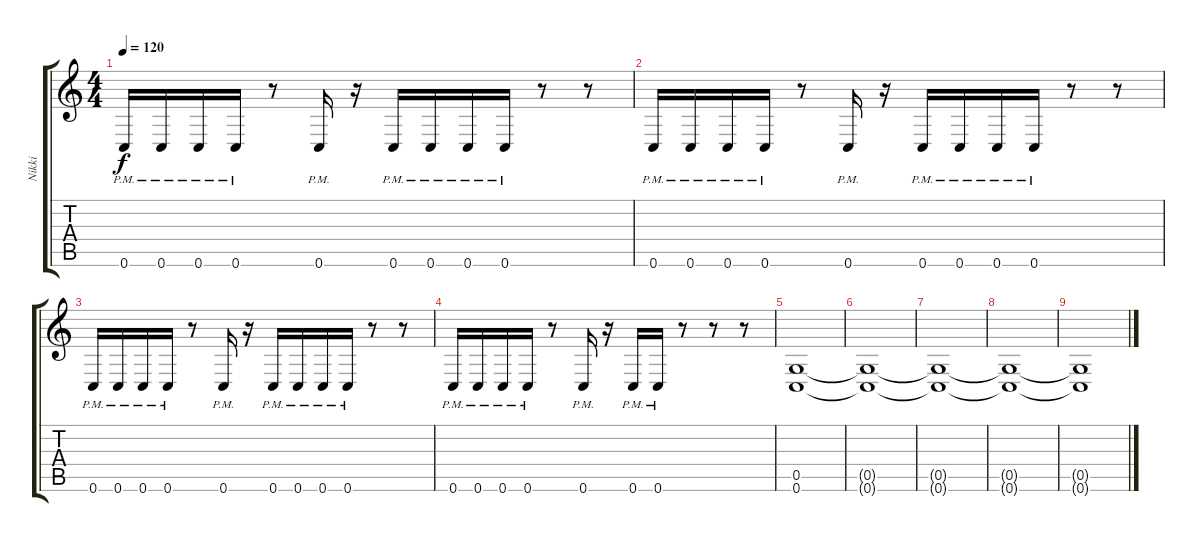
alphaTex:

\track ("Nikki" "Nikki") {instrument distortionguitar}
\staff {score tabs}
\tuning (D4 A3 F3 C3 G2 C2) {hide}
\ts (4 4)
\tempo 120
\clef g2
\ks c
0.6{pm}.16{dy f} 0.6{pm}.16 0.6{pm}.16 0.6{pm}.16 r.8 0.6{pm}.16 r.16 0.6{pm}.16 0.6{pm}.16 0.6{pm}.16 0.6{pm}.16 r.8 r.8 |
0.6{pm}.16 0.6{pm}.16 0.6{pm}.16 0.6{pm}.16 r.8 0.6{pm}.16 r.16 0.6{pm}.16 0.6{pm}.16 0.6{pm}.16 0.6{pm}.16 r.8 r.8 |
0.6{pm}.16 0.6{pm}.16 0.6{pm}.16 0.6{pm}.16 r.8 0.6{pm}.16 r.16 0.6{pm}.16 0.6{pm}.16 0.6{pm}.16 0.6{pm}.16 r.8 r.8 |
0.6{pm}.16 0.6{pm}.16 0.6{pm}.16 0.6{pm}.16 r.8 0.6{pm}.16 r.16 0.6{pm}.16 0.6{pm}.16 r.8 r.8 r.8 |
(0.5 0.6).1 |
(0.5{t} 0.6{t}).1 |
(0.5{t} 0.6{t}).1{volume 11} |
(0.5{t} 0.6{t}).1 |
(0.5{t} 0.6{t}).1
